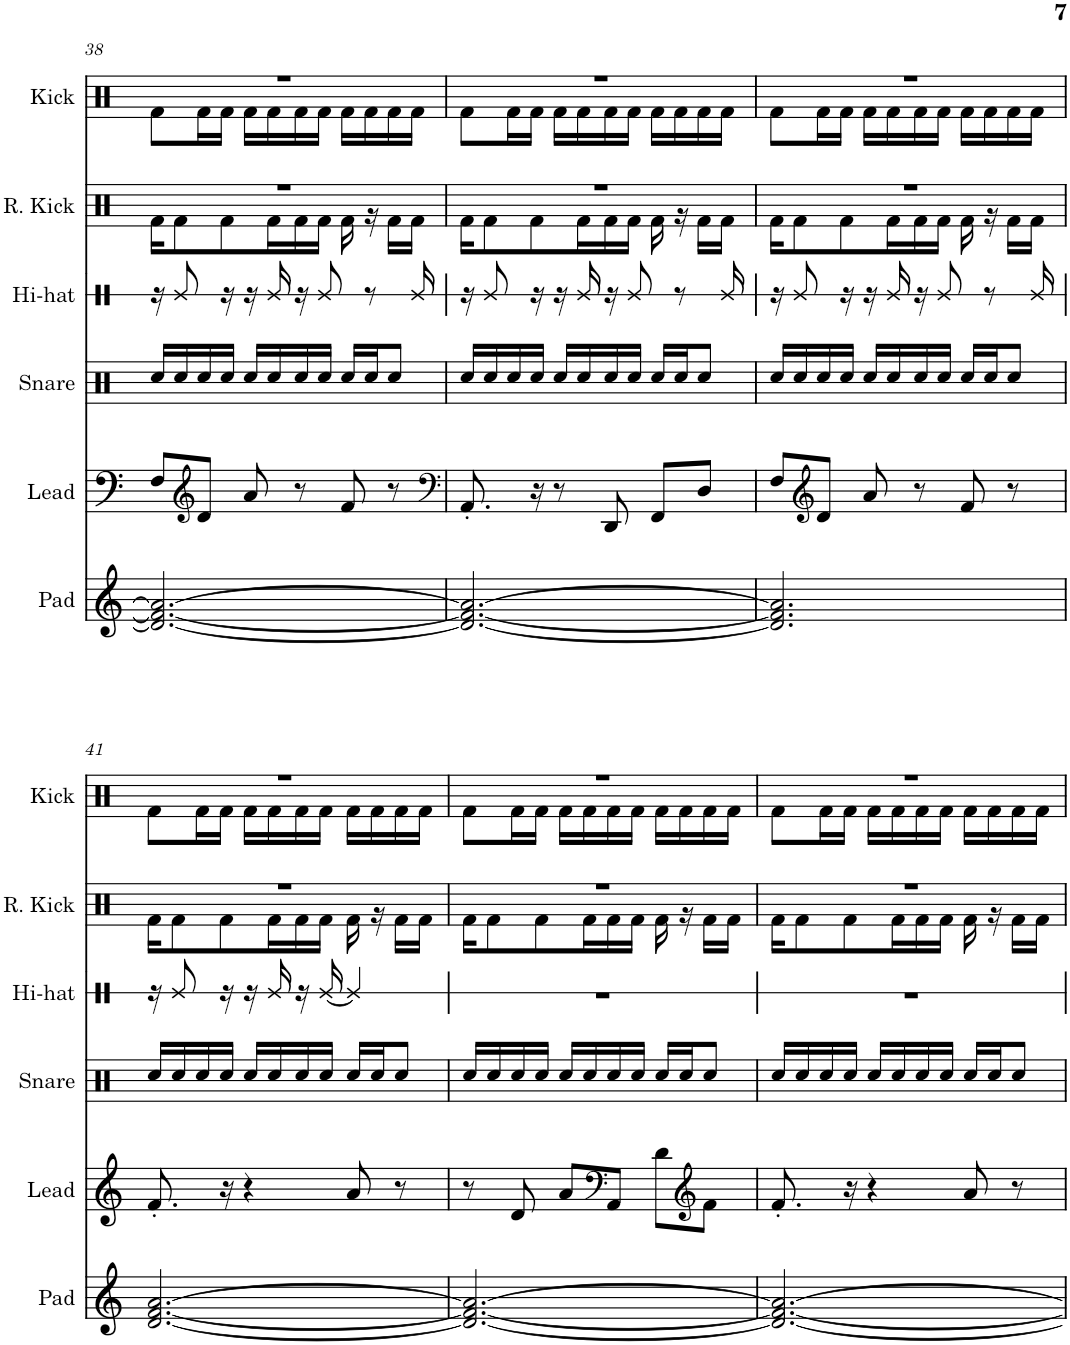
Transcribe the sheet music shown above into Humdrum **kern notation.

**kern	**kern	**kern	**kern	**kern	**kern
*part6	*part5	*part4	*part3	*part2	*part1
*staff6	*staff5	*staff4	*staff3	*staff2	*staff1
*I"Pad	*I"Lead	*I"Snare	*I"Hi-hat	*I"Reverb Kick	*I"Kick
*I'Pad	*I'Lead	*I'Snare	*I'Hi-hat	*I'R. Kick	*I'Kick
!!LO:PB:g=z
*clefG2	*clefF4	*clefX	*clefX	*clefX	*clefX
*k[]	*k[]	*k[]	*k[]	*k[]	*k[]
*M3/4	*M3/4	*M3/4	*M3/4	*M3/4	*M3/4
=38	=38	=38	=38	=38	=38
*	*	*	*	*^	*^
2.d/_ 2.f/_ 2.a/_	8F/L	16Rcc/LL	16r	2.r	16Rf\KL	2.r	8Rf\L
.	.	16Rcc/	8Re/	.	8Rf\	.	.
*	*clefG2	*	*	*	*	*	*
.	8d/J	16Rcc/	.	.	.	.	16Rf\L
.	.	16Rcc/JJ	16r	.	8Rf\	.	16Rf\JJ
.	8a/	16Rcc/LL	16r	.	.	.	16Rf\LL
.	.	16Rcc/	16Re/	.	16Rf\L	.	16Rf\
.	8r	16Rcc/	16r	.	16Rf\	.	16Rf\
.	.	16Rcc/JJ	8Re/	.	16Rf\JJ	.	16Rf\JJ
.	8f/	16Rcc/LL	.	.	16Rf\	.	16Rf\LL
.	.	16Rcc/J	8r	.	16r	.	16Rf\
.	8r	8Rcc/J	.	.	16Rf\LL	.	16Rf\
.	.	.	16Re/	.	16Rf\JJ	.	16Rf\JJ
=39	=39	=39	=39	=39	=39	=39	=39
*	*clefF4	*	*	*	*	*	*
2.d/_ 2.f/_ 2.a/_	8.AA'/	16Rcc/LL	16r	2.r	16Rf\KL	2.r	8Rf\L
.	.	16Rcc/	8Re/	.	8Rf\	.	.
.	.	16Rcc/	.	.	.	.	16Rf\L
.	16r	16Rcc/JJ	16r	.	8Rf\	.	16Rf\JJ
.	8r	16Rcc/LL	16r	.	.	.	16Rf\LL
.	.	16Rcc/	16Re/	.	16Rf\L	.	16Rf\
.	8DD/	16Rcc/	16r	.	16Rf\	.	16Rf\
.	.	16Rcc/JJ	8Re/	.	16Rf\JJ	.	16Rf\JJ
.	8FF/L	16Rcc/LL	.	.	16Rf\	.	16Rf\LL
.	.	16Rcc/J	8r	.	16r	.	16Rf\
.	8D/J	8Rcc/J	.	.	16Rf\LL	.	16Rf\
.	.	.	16Re/	.	16Rf\JJ	.	16Rf\JJ
=40	=40	=40	=40	=40	=40	=40	=40
2.d/] 2.f/] 2.a/]	8F/L	16Rcc/LL	16r	2.r	16Rf\KL	2.r	8Rf\L
.	.	16Rcc/	8Re/	.	8Rf\	.	.
*	*clefG2	*	*	*	*	*	*
.	8d/J	16Rcc/	.	.	.	.	16Rf\L
.	.	16Rcc/JJ	16r	.	8Rf\	.	16Rf\JJ
.	8a/	16Rcc/LL	16r	.	.	.	16Rf\LL
.	.	16Rcc/	16Re/	.	16Rf\L	.	16Rf\
.	8r	16Rcc/	16r	.	16Rf\	.	16Rf\
.	.	16Rcc/JJ	8Re/	.	16Rf\JJ	.	16Rf\JJ
.	8f/	16Rcc/LL	.	.	16Rf\	.	16Rf\LL
.	.	16Rcc/J	8r	.	16r	.	16Rf\
.	8r	8Rcc/J	.	.	16Rf\LL	.	16Rf\
.	.	.	16Re/	.	16Rf\JJ	.	16Rf\JJ
!!LO:LB:g=z	!!
=41	=41	=41	=41	=41	=41	=41	=41
[2.d/ [2.f/ [2.a/	8.f'/	16Rcc/LL	16r	2.r	16Rf\KL	2.r	8Rf\L
.	.	16Rcc/	8Re/	.	8Rf\	.	.
.	.	16Rcc/	.	.	.	.	16Rf\L
.	16r	16Rcc/JJ	16r	.	8Rf\	.	16Rf\JJ
.	4r	16Rcc/LL	16r	.	.	.	16Rf\LL
.	.	16Rcc/	16Re/	.	16Rf\L	.	16Rf\
.	.	16Rcc/	16r	.	16Rf\	.	16Rf\
.	.	16Rcc/JJ	[16Re/	.	16Rf\JJ	.	16Rf\JJ
.	8a/	16Rcc/LL	4Re/]	.	16Rf\	.	16Rf\LL
.	.	16Rcc/J	.	.	16r	.	16Rf\
.	8r	8Rcc/J	.	.	16Rf\LL	.	16Rf\
.	.	.	.	.	16Rf\JJ	.	16Rf\JJ
=42	=42	=42	=42	=42	=42	=42	=42
2.d/_ 2.f/_ 2.a/_	8r	16Rcc/LL	2.r	2.r	16Rf\KL	2.r	8Rf\L
.	.	16Rcc/	.	.	8Rf\	.	.
.	8d/	16Rcc/	.	.	.	.	16Rf\L
.	.	16Rcc/JJ	.	.	8Rf\	.	16Rf\JJ
.	8a/L	16Rcc/LL	.	.	.	.	16Rf\LL
.	.	16Rcc/	.	.	16Rf\L	.	16Rf\
*	*clefF4	*	*	*	*	*	*
.	8AA/J	16Rcc/	.	.	16Rf\	.	16Rf\
.	.	16Rcc/JJ	.	.	16Rf\JJ	.	16Rf\JJ
.	8d\L	16Rcc/LL	.	.	16Rf\	.	16Rf\LL
.	.	16Rcc/J	.	.	16r	.	16Rf\
*	*clefG2	*	*	*	*	*	*
.	8f\J	8Rcc/J	.	.	16Rf\LL	.	16Rf\
.	.	.	.	.	16Rf\JJ	.	16Rf\JJ
=43	=43	=43	=43	=43	=43	=43	=43
2.d/_ 2.f/_ 2.a/_	8.f'/	16Rcc/LL	2.r	2.r	16Rf\KL	2.r	8Rf\L
.	.	16Rcc/	.	.	8Rf\	.	.
.	.	16Rcc/	.	.	.	.	16Rf\L
.	16r	16Rcc/JJ	.	.	8Rf\	.	16Rf\JJ
.	4r	16Rcc/LL	.	.	.	.	16Rf\LL
.	.	16Rcc/	.	.	16Rf\L	.	16Rf\
.	.	16Rcc/	.	.	16Rf\	.	16Rf\
.	.	16Rcc/JJ	.	.	16Rf\JJ	.	16Rf\JJ
.	8a/	16Rcc/LL	.	.	16Rf\	.	16Rf\LL
.	.	16Rcc/J	.	.	16r	.	16Rf\
.	8r	8Rcc/J	.	.	16Rf\LL	.	16Rf\
.	.	.	.	.	16Rf\JJ	.	16Rf\JJ
*	*	*	*	*v	*v	*	*
*	*	*	*	*	*v	*v
=	=	=	=	=	=
*-	*-	*-	*-	*-	*-
